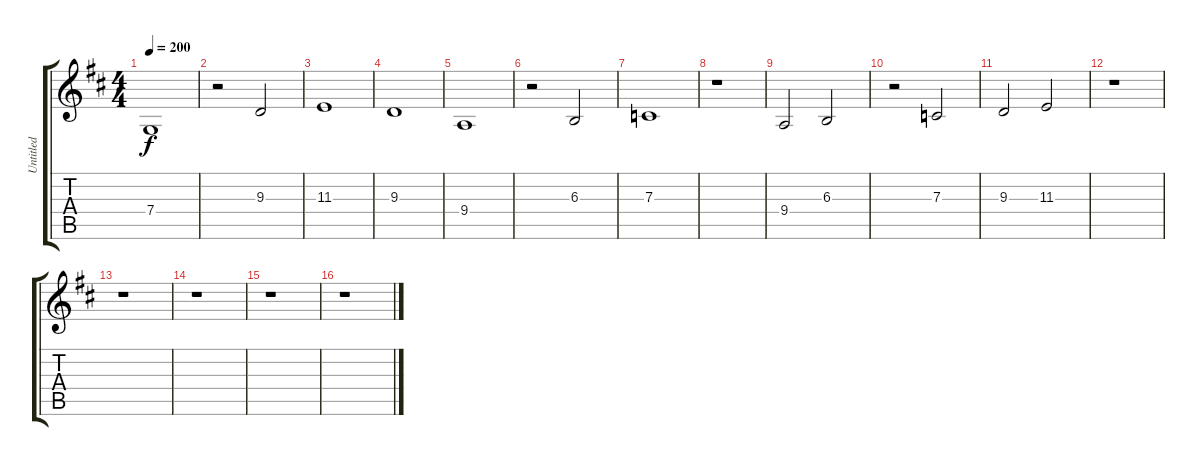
\track ("Untitled" "Untitled") {instrument synthstrings1}
\staff {score tabs}
\tuning (D4 A3 F3 C3 G2 D2) {hide}
\ts (4 4)
\tempo 200
\clef g2
\ks d
7.4.1{dy f} |
r.2 9.3.2 |
11.3.1 |
9.3.1 |
9.4.1 |
r.2 6.3.2 |
7.3.1 |
r.1 |
9.4.2 6.3.2 |
r.2 7.3.2 |
9.3.2 11.3.2 |
r.1 |
r.1 |
r.1 |
r.1 |
r.1
